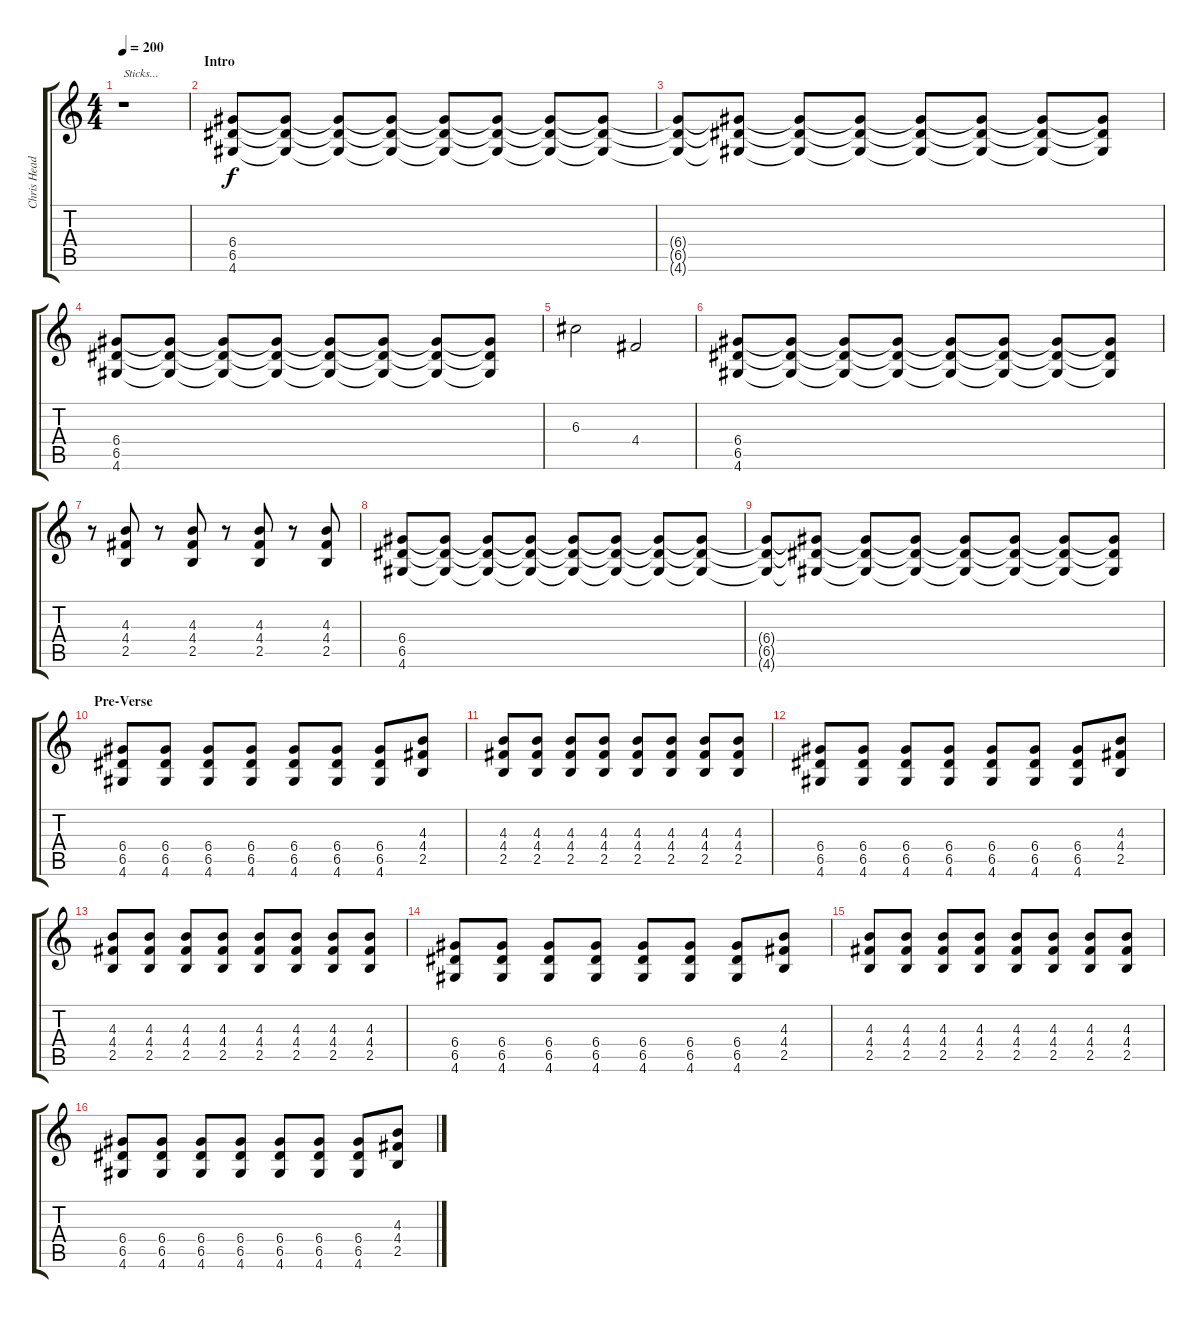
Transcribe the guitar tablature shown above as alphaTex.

\track ("Chris Head (Guitar)" "Chris Head") {instrument distortionguitar}
\staff {score tabs}
\tuning (E4 B3 G3 D3 A2 E2) {hide}
\ts (4 4)
\section ("" "")
\tempo 200
\clef g2
\ks c
r.1{txt "Sticks..." dy f instrument distortionguitar} |
\section ("" "Intro")
(6.4 6.5 4.6).8 (6.4{t} 6.5{t} 4.6{t}).8 (6.4{t} 6.5{t} 4.6{t}).8 (6.4{t} 6.5{t} 4.6{t}).8 (6.4{t} 6.5{t} 4.6{t}).8 (6.4{t} 6.5{t} 4.6{t}).8 (6.4{t} 6.5{t} 4.6{t}).8 (6.4{t} 6.5{t} 4.6{t}).8 |
(6.4{t} 6.5{t} 4.6{t}).8 (6.4{t} 6.5{t} 4.6{t}).8 (6.4{t} 6.5{t} 4.6{t}).8 (6.4{t} 6.5{t} 4.6{t}).8 (6.4{t} 6.5{t} 4.6{t}).8 (6.4{t} 6.5{t} 4.6{t}).8 (6.4{t} 6.5{t} 4.6{t}).8 (6.4{t} 6.5{t} 4.6{t}).8 |
(6.4 6.5 4.6).8 (6.4{t} 6.5{t} 4.6{t}).8 (6.4{t} 6.5{t} 4.6{t}).8 (6.4{t} 6.5{t} 4.6{t}).8 (6.4{t} 6.5{t} 4.6{t}).8 (6.4{t} 6.5{t} 4.6{t}).8 (6.4{t} 6.5{t} 4.6{t}).8 (6.4{t} 6.5{t} 4.6{t}).8 |
6.3.2 4.4.2 |
(6.4 6.5 4.6).8 (6.4{t} 6.5{t} 4.6{t}).8 (6.4{t} 6.5{t} 4.6{t}).8 (6.4{t} 6.5{t} 4.6{t}).8 (6.4{t} 6.5{t} 4.6{t}).8 (6.4{t} 6.5{t} 4.6{t}).8 (6.4{t} 6.5{t} 4.6{t}).8 (6.4{t} 6.5{t} 4.6{t}).8 |
r.8 (4.3 4.4 2.5).8 r.8 (4.3 4.4 2.5).8 r.8 (4.3 4.4 2.5).8 r.8 (4.3 4.4 2.5).8 |
(6.4 6.5 4.6).8 (6.4{t} 6.5{t} 4.6{t}).8 (6.4{t} 6.5{t} 4.6{t}).8 (6.4{t} 6.5{t} 4.6{t}).8 (6.4{t} 6.5{t} 4.6{t}).8 (6.4{t} 6.5{t} 4.6{t}).8 (6.4{t} 6.5{t} 4.6{t}).8 (6.4{t} 6.5{t} 4.6{t}).8 |
(6.4{t} 6.5{t} 4.6{t}).8 (6.4{t} 6.5{t} 4.6{t}).8 (6.4{t} 6.5{t} 4.6{t}).8 (6.4{t} 6.5{t} 4.6{t}).8 (6.4{t} 6.5{t} 4.6{t}).8 (6.4{t} 6.5{t} 4.6{t}).8 (6.4{t} 6.5{t} 4.6{t}).8 (6.4{t} 6.5{t} 4.6{t}).8 |
\section ("" "Pre-Verse")
(6.4 6.5 4.6).8 (6.4 6.5 4.6).8 (6.4 6.5 4.6).8 (6.4 6.5 4.6).8 (6.4 6.5 4.6).8 (6.4 6.5 4.6).8 (6.4 6.5 4.6).8 (4.3 4.4 2.5).8 |
(4.3 4.4 2.5).8 (4.3 4.4 2.5).8 (4.3 4.4 2.5).8 (4.3 4.4 2.5).8 (4.3 4.4 2.5).8 (4.3 4.4 2.5).8 (4.3 4.4 2.5).8 (4.3 4.4 2.5).8 |
(6.4 6.5 4.6).8 (6.4 6.5 4.6).8 (6.4 6.5 4.6).8 (6.4 6.5 4.6).8 (6.4 6.5 4.6).8 (6.4 6.5 4.6).8 (6.4 6.5 4.6).8 (4.3 4.4 2.5).8 |
(4.3 4.4 2.5).8 (4.3 4.4 2.5).8 (4.3 4.4 2.5).8 (4.3 4.4 2.5).8 (4.3 4.4 2.5).8 (4.3 4.4 2.5).8 (4.3 4.4 2.5).8 (4.3 4.4 2.5).8 |
(6.4 6.5 4.6).8 (6.4 6.5 4.6).8 (6.4 6.5 4.6).8 (6.4 6.5 4.6).8 (6.4 6.5 4.6).8 (6.4 6.5 4.6).8 (6.4 6.5 4.6).8 (4.3 4.4 2.5).8 |
(4.3 4.4 2.5).8 (4.3 4.4 2.5).8 (4.3 4.4 2.5).8 (4.3 4.4 2.5).8 (4.3 4.4 2.5).8 (4.3 4.4 2.5).8 (4.3 4.4 2.5).8 (4.3 4.4 2.5).8 |
(6.4 6.5 4.6).8 (6.4 6.5 4.6).8 (6.4 6.5 4.6).8 (6.4 6.5 4.6).8 (6.4 6.5 4.6).8 (6.4 6.5 4.6).8 (6.4 6.5 4.6).8 (4.3 4.4 2.5).8
